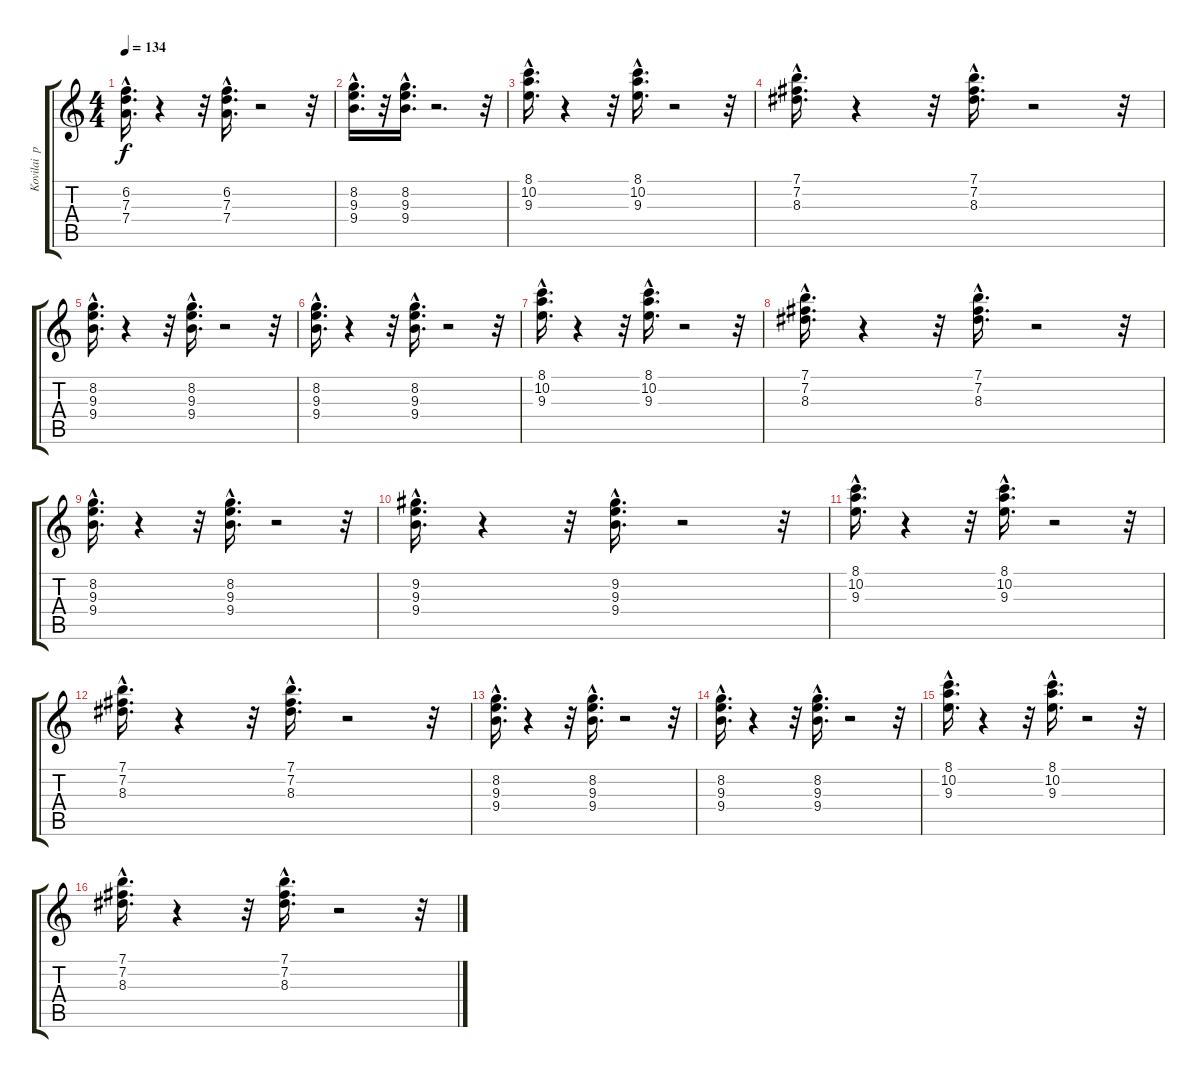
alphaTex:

\track ("Kovilai  po tihonechky:" "Kovilai  p") {instrument overdrivenguitar}
\staff {score tabs}
\tuning (E4 B3 G3 D3 A2 E2) {hide}
\ts (4 4)
\tempo 134
\clef g2
\ks c
(6.2{hac} 7.3{hac} 7.4{hac}).16{d dy f} r.4 r.32 (6.2{hac} 7.3{hac} 7.4{hac}).16{d} r.2 r.32 |
(8.2{hac} 9.3{hac} 9.4{hac}).16{d} r.32 (8.2{hac} 9.3{hac} 9.4{hac}).16{d} r.2{d} r.32 |
(8.1{hac} 10.2{hac} 9.3{hac}).16{d} r.4 r.32 (8.1{hac} 10.2{hac} 9.3{hac}).16{d} r.2 r.32 |
(7.1{hac} 7.2{hac} 8.3{hac}).16{d} r.4 r.32 (7.1{hac} 7.2{hac} 8.3{hac}).16{d} r.2 r.32 |
(8.2{hac} 9.3{hac} 9.4{hac}).16{d} r.4 r.32 (8.2{hac} 9.3{hac} 9.4{hac}).16{d} r.2 r.32 |
(8.2{hac} 9.3{hac} 9.4{hac}).16{d} r.4 r.32 (8.2{hac} 9.3{hac} 9.4{hac}).16{d} r.2 r.32 |
(8.1{hac} 10.2{hac} 9.3{hac}).16{d} r.4 r.32 (8.1{hac} 10.2{hac} 9.3{hac}).16{d} r.2 r.32 |
(7.1{hac} 7.2{hac} 8.3{hac}).16{d} r.4 r.32 (7.1{hac} 7.2{hac} 8.3{hac}).16{d} r.2 r.32 |
(8.2{hac} 9.3{hac} 9.4{hac}).16{d} r.4 r.32 (8.2{hac} 9.3{hac} 9.4{hac}).16{d} r.2 r.32 |
(9.2{hac} 9.3{hac} 9.4{hac}).16{d} r.4 r.32 (9.2{hac} 9.3{hac} 9.4{hac}).16{d} r.2 r.32 |
(8.1{hac} 10.2{hac} 9.3{hac}).16{d} r.4 r.32 (8.1{hac} 10.2{hac} 9.3{hac}).16{d} r.2 r.32 |
(7.1{hac} 7.2{hac} 8.3{hac}).16{d} r.4 r.32 (7.1{hac} 7.2{hac} 8.3{hac}).16{d} r.2 r.32 |
(8.2{hac} 9.3{hac} 9.4{hac}).16{d} r.4 r.32 (8.2{hac} 9.3{hac} 9.4{hac}).16{d} r.2 r.32 |
(8.2{hac} 9.3{hac} 9.4{hac}).16{d} r.4 r.32 (8.2{hac} 9.3{hac} 9.4{hac}).16{d} r.2 r.32 |
(8.1{hac} 10.2{hac} 9.3{hac}).16{d} r.4 r.32 (8.1{hac} 10.2{hac} 9.3{hac}).16{d} r.2 r.32 |
(7.1{hac} 7.2{hac} 8.3{hac}).16{d} r.4 r.32 (7.1{hac} 7.2{hac} 8.3{hac}).16{d} r.2 r.32
